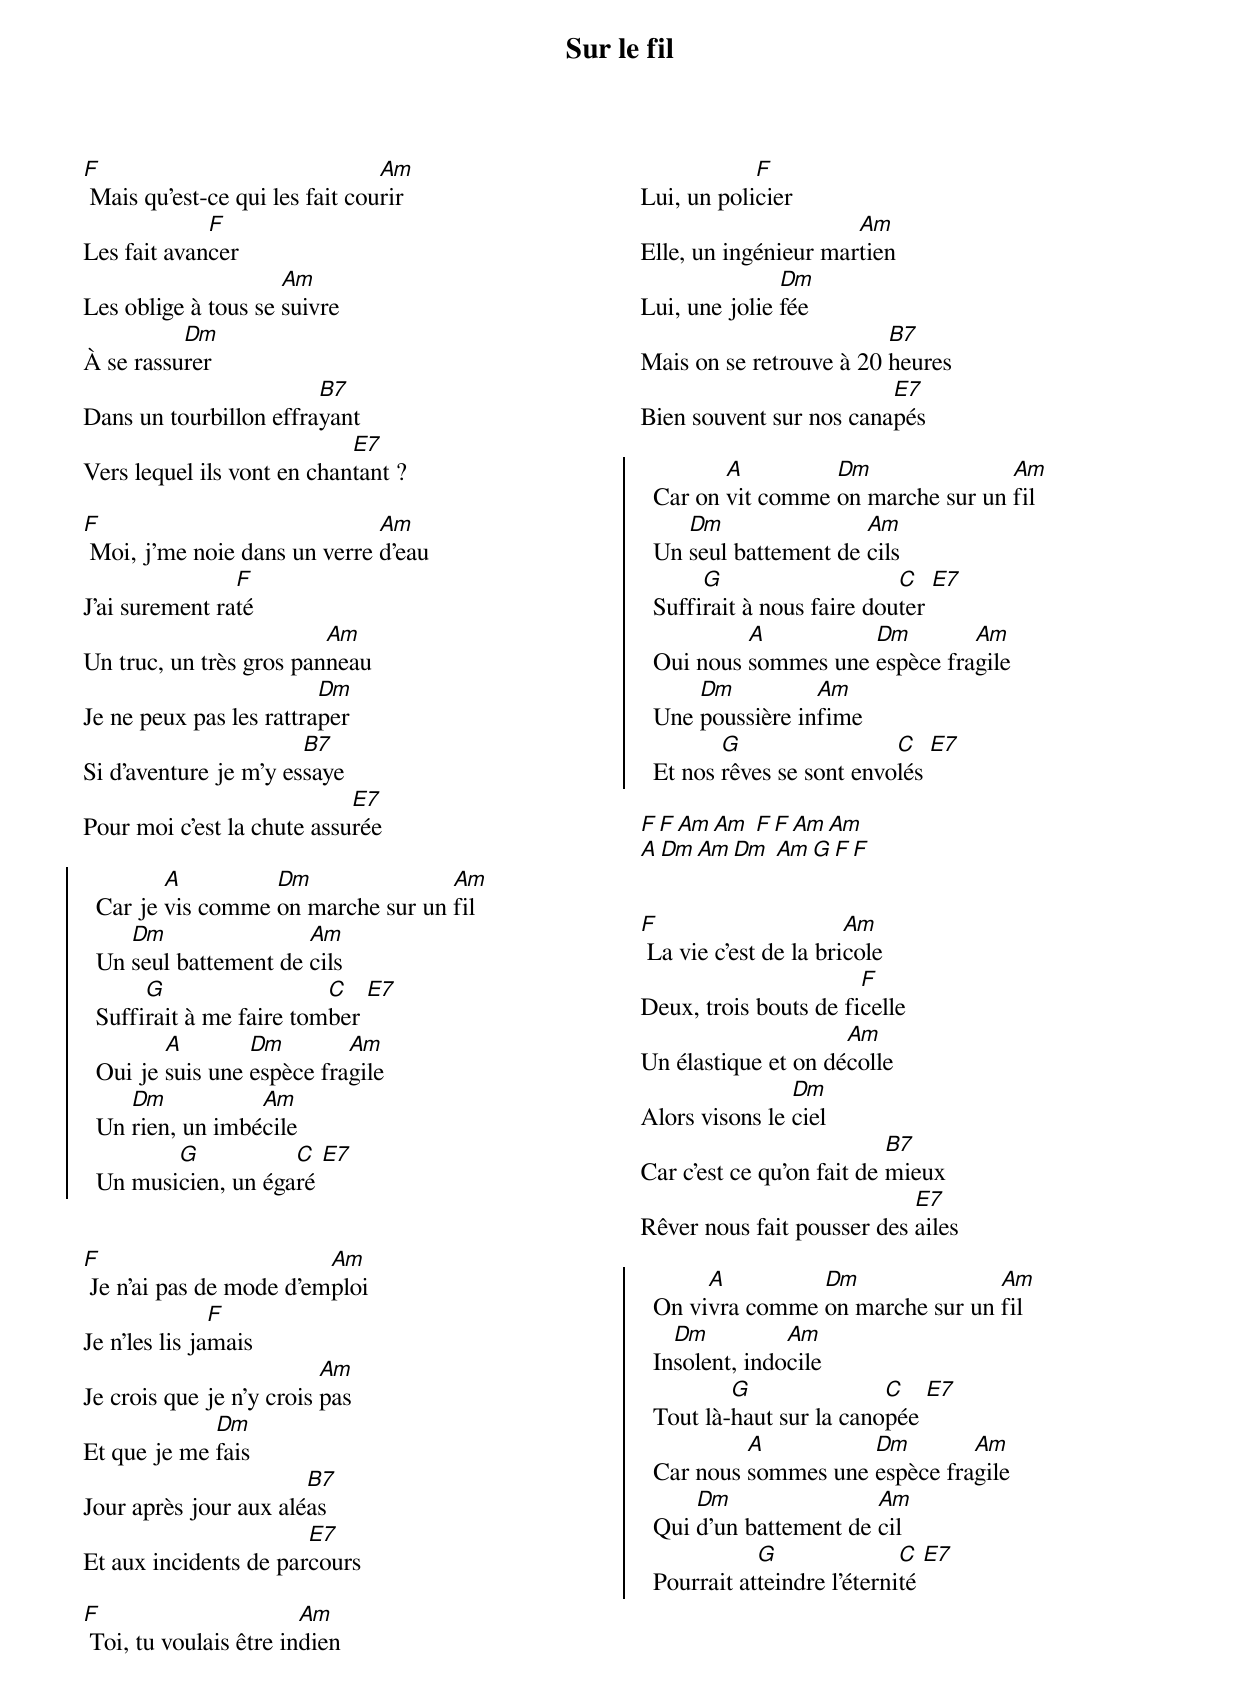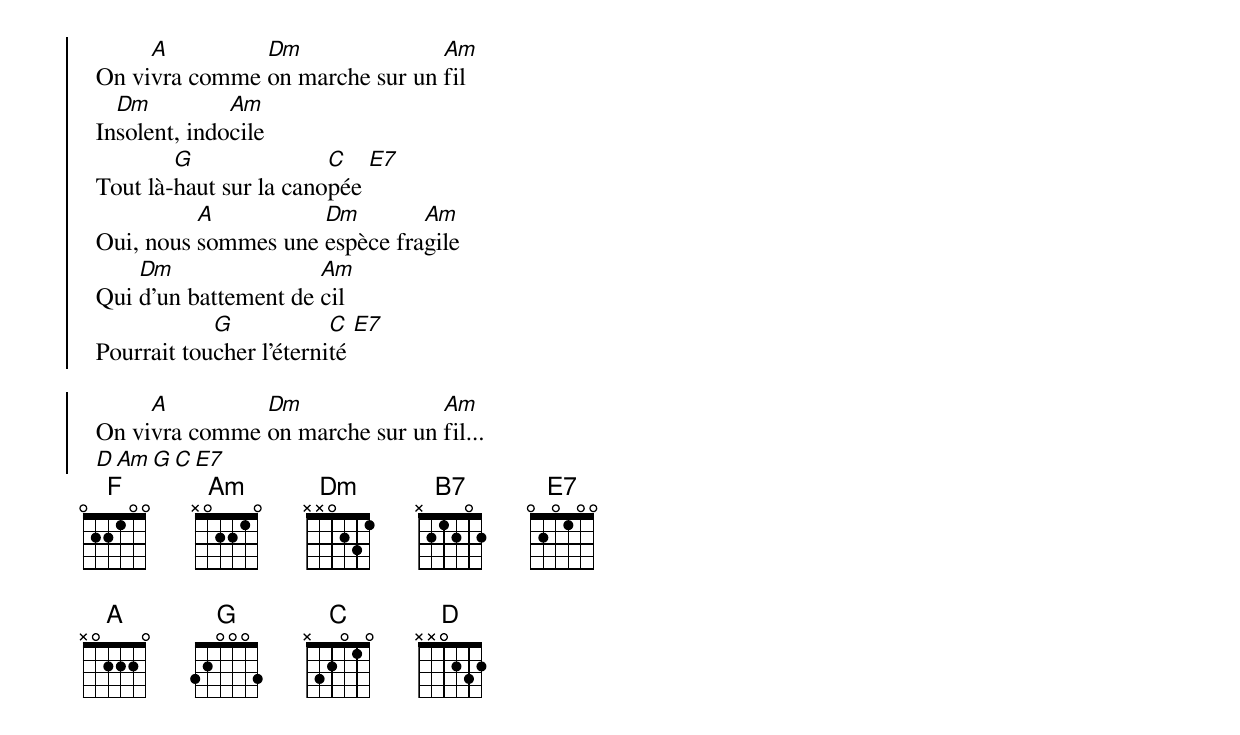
{title: Sur le fil}
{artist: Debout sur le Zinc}
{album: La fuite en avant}
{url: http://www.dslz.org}
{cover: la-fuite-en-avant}
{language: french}
{columns: 2}
{define: F base-fret 1 frets 0 2 2 1 0 0}
{define: Am frets X 0 2 2 1 0}
{define: Dm frets X X 0 2 3 1}
{define: B7 frets X 2 1 2 0 2}
{define: E7 frets 0 2 0 1 0 0}
{define: A frets X 0 2 2 2 0}
{define: G frets 3 2 0 0 0 3}
{define: C frets X 3 2 0 1 0}
{define: F frets 2 0 1 0}
{define: Am frets 2 0 0 0}
{define: Dm frets 2 2 1 0}
{define: B7 base-fret 2 frets 0 1 0 0}
{define: E7 frets 1 2 0 2}
{define: A frets 2 1 0 0}
{define: G frets 0 2 3 2}
{define: C frets 0 0 0 3}

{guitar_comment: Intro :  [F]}


[F] Mais qu'est-ce qui les fait cou[Am]rir
Les fait avan[F]cer
Les oblige à tous se [Am]suivre
À se rassu[Dm]rer
Dans un tourbillon effra[B7]yant
Vers lequel ils vont en chan[E7]tant ?

[F] Moi, j'me noie dans un verre [Am]d'eau
J'ai surement ra[F]té
Un truc, un très gros pan[Am]neau
Je ne peux pas les rattra[Dm]per
Si d'aventure je m'y es[B7]saye
Pour moi c'est la chute assu[E7]rée

{start_of_chorus}
  Car je [A]vis comme [Dm]on marche sur un [Am]fil
  Un [Dm]seul battement de [Am]cils
  Suffi[G]rait à me faire tom[C]ber [E7]
  Oui je [A]suis une [Dm]espèce fra[Am]gile
  Un [Dm]rien, un imbé[Am]cile
  Un musi[G]cien, un éga[C]ré [E7]
{end_of_chorus}


[F] Je n'ai pas de mode d'em[Am]ploi
Je n'les lis ja[F]mais
Je crois que je n'y crois [Am]pas
Et que je me [Dm]fais
Jour après jour aux alé[B7]as
Et aux incidents de par[E7]cours

[F] Toi, tu voulais être in[Am]dien
Lui, un poli[F]cier
Elle, un ingénieur mar[Am]tien
Lui, une jolie [Dm]fée
Mais on se retrouve à 20 [B7]heures
Bien souvent sur nos cana[E7]pés

{start_of_chorus}
  Car on [A]vit comme [Dm]on marche sur un [Am]fil
  Un [Dm]seul battement de [Am]cils
  Suffi[G]rait à nous faire dou[C]ter [E7]
  Oui nous [A]sommes une [Dm]espèce fra[Am]gile
  Une [Dm]poussière in[Am]fime
  Et nos [G]rêves se sont envo[C]lés [E7]
{end_of_chorus}

{start_of_bridge}
[F][F][Am][Am] [F][F][Am][Am]
[A][Dm][Am][Dm] [Am][G][F][F]
{end_of_bridge}


[F] La vie c'est de la bri[Am]cole
Deux, trois bouts de fi[F]celle
Un élastique et on dé[Am]colle
Alors visons le [Dm]ciel
Car c'est ce qu'on fait de [B7]mieux
Rêver nous fait pousser des [E7]ailes

{start_of_chorus}
  On vi[A]vra comme [Dm]on marche sur un [Am]fil
  In[Dm]solent, indo[Am]cile
  Tout là-[G]haut sur la cano[C]pée [E7]
  Car nous [A]sommes une [Dm]espèce fra[Am]gile
  Qui [Dm]d'un battement de [Am]cil
  Pourrait at[G]teindre l'éterni[C]té [E7]
{end_of_chorus}

{start_of_chorus}
  On vi[A]vra comme [Dm]on marche sur un [Am]fil
  In[Dm]solent, indo[Am]cile
  Tout là-[G]haut sur la cano[C]pée [E7]
  Oui, nous [A]sommes une [Dm]espèce fra[Am]gile
  Qui [Dm]d'un battement de [Am]cil
  Pourrait tou[G]cher l'éterni[C]té [E7]
{end_of_chorus}

{start_of_chorus}
  On vi[A]vra comme [Dm]on marche sur un [Am]fil...
  [D][Am][G][C][E7]
{end_of_chorus}
